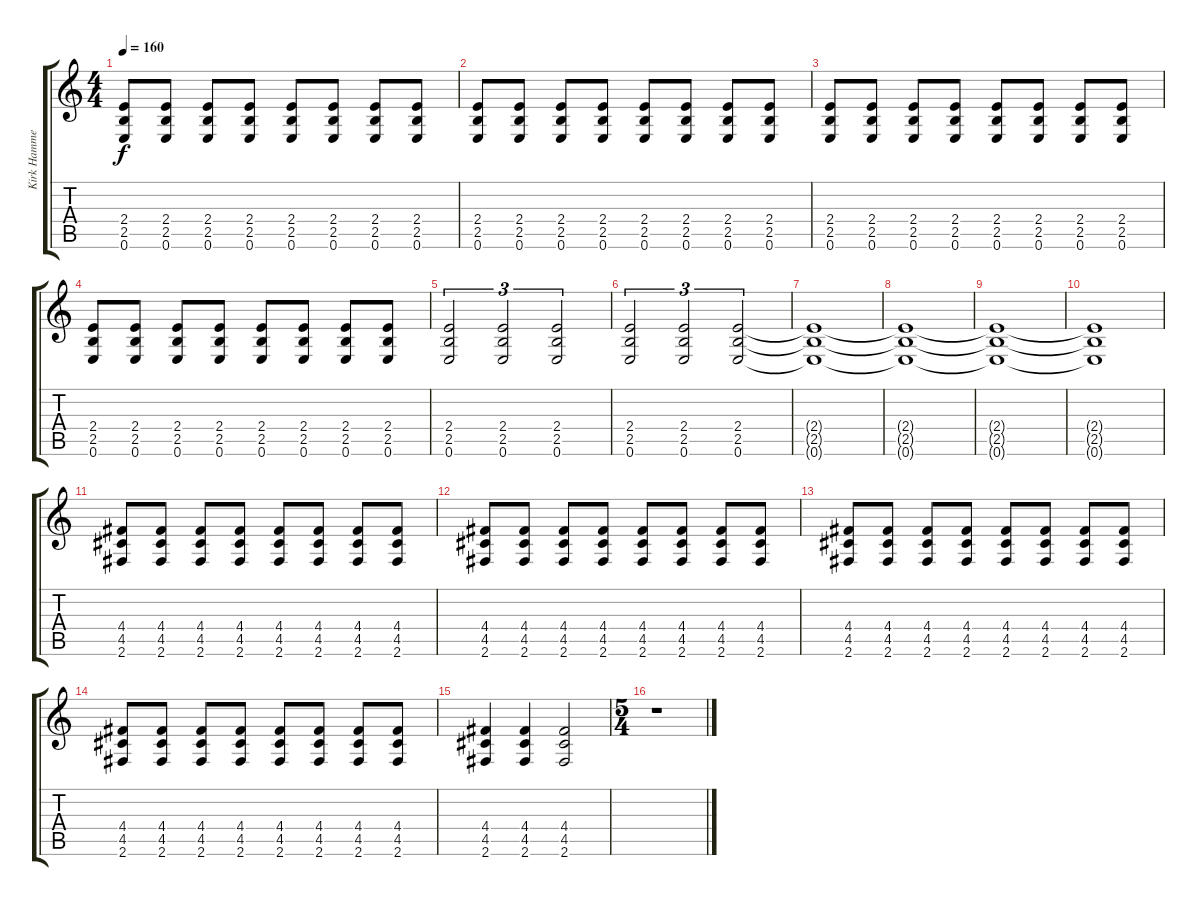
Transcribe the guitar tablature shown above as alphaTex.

\track ("Kirk Hammett" "Kirk Hamme") {instrument distortionguitar}
\staff {score tabs}
\tuning (E4 B3 G3 D3 A2 E2) {hide}
\ts (4 4)
\tempo 160
\clef g2
\ks c
(2.4 2.5 0.6).8{dy f volume 0 instrument distortionguitar} (2.4 2.5 0.6).8{volume 4} (2.4 2.5 0.6).8 (2.4 2.5 0.6).8 (2.4 2.5 0.6).8 (2.4 2.5 0.6).8 (2.4 2.5 0.6).8 (2.4 2.5 0.6).8 |
(2.4 2.5 0.6).8{volume 8} (2.4 2.5 0.6).8 (2.4 2.5 0.6).8 (2.4 2.5 0.6).8 (2.4 2.5 0.6).8 (2.4 2.5 0.6).8 (2.4 2.5 0.6).8 (2.4 2.5 0.6).8 |
(2.4 2.5 0.6).8{volume 12} (2.4 2.5 0.6).8 (2.4 2.5 0.6).8 (2.4 2.5 0.6).8 (2.4 2.5 0.6).8 (2.4 2.5 0.6).8 (2.4 2.5 0.6).8 (2.4 2.5 0.6).8 |
(2.4 2.5 0.6).8{volume 16} (2.4 2.5 0.6).8 (2.4 2.5 0.6).8 (2.4 2.5 0.6).8 (2.4 2.5 0.6).8 (2.4 2.5 0.6).8 (2.4 2.5 0.6).8 (2.4 2.5 0.6).8 |
(2.4 2.5 0.6).2{tu (3 2)} (2.4 2.5 0.6).2{tu (3 2)} (2.4 2.5 0.6).2{tu (3 2)} |
(2.4 2.5 0.6).2{tu (3 2)} (2.4 2.5 0.6).2{tu (3 2)} (2.4 2.5 0.6).2{tu (3 2)} |
(2.4{t} 2.5{t} 0.6{t}).1 |
(2.4{t} 2.5{t} 0.6{t}).1 |
(2.4{t} 2.5{t} 0.6{t}).1 |
(2.4{t} 2.5{t} 0.6{t}).1 |
(4.4 4.5 2.6).8 (4.4 4.5 2.6).8 (4.4 4.5 2.6).8 (4.4 4.5 2.6).8 (4.4 4.5 2.6).8 (4.4 4.5 2.6).8 (4.4 4.5 2.6).8 (4.4 4.5 2.6).8 |
(4.4 4.5 2.6).8 (4.4 4.5 2.6).8 (4.4 4.5 2.6).8 (4.4 4.5 2.6).8 (4.4 4.5 2.6).8 (4.4 4.5 2.6).8 (4.4 4.5 2.6).8 (4.4 4.5 2.6).8 |
(4.4 4.5 2.6).8 (4.4 4.5 2.6).8 (4.4 4.5 2.6).8 (4.4 4.5 2.6).8 (4.4 4.5 2.6).8 (4.4 4.5 2.6).8 (4.4 4.5 2.6).8 (4.4 4.5 2.6).8 |
(4.4 4.5 2.6).8 (4.4 4.5 2.6).8 (4.4 4.5 2.6).8 (4.4 4.5 2.6).8 (4.4 4.5 2.6).8 (4.4 4.5 2.6).8 (4.4 4.5 2.6).8 (4.4 4.5 2.6).8 |
(4.4 4.5 2.6).4 (4.4 4.5 2.6).4 (4.4 4.5 2.6).2 |
\ts (5 4)
r.1
